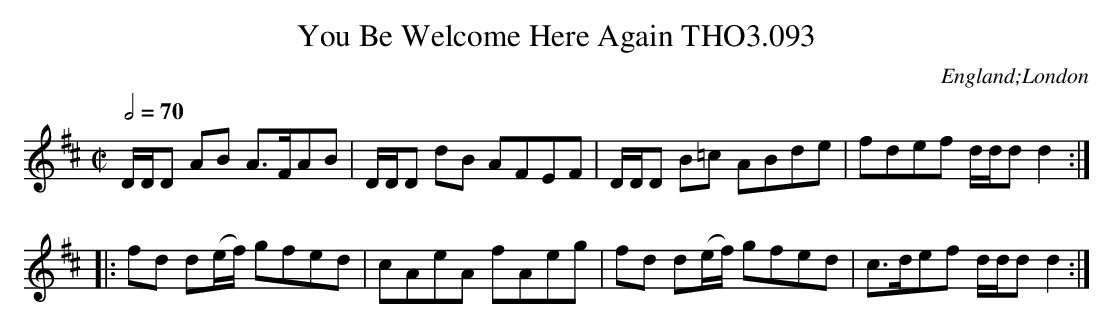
X:1
T:You Be Welcome Here Again THO3.093
O:England;London
M:C|
L:1/8
Q:1/2=70
K:D
D/D/D AB A>FAB|D/D/D dB AFEF|D/D/D B=c ABde|fdef d/d/d d2:|
|:fd d(e/f/) gfed|cAeA fAeg|fd d(e/f/) gfed|c>def d/d/d d2:|
